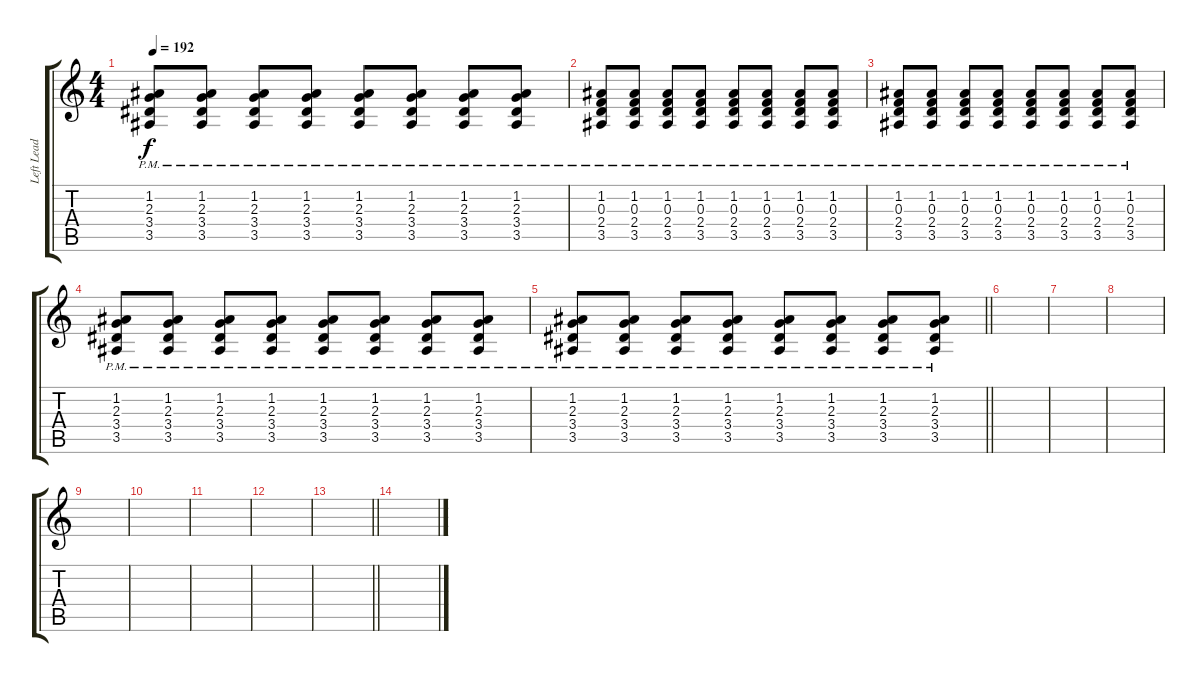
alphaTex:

\track ("Left Lead 1" "Left Lead ") {instrument distortionguitar}
\staff {score tabs}
\tuning (D4 A3 F3 C3 G2 C2) {hide}
\ts (4 4)
\tempo 192
\clef g2
\ks c
(1.2{pm} 2.3{pm} 3.4{pm} 3.5{pm}).8{dy f} (1.2{pm} 2.3{pm} 3.4{pm} 3.5{pm}).8 (1.2{pm} 2.3{pm} 3.4{pm} 3.5{pm}).8 (1.2{pm} 2.3{pm} 3.4{pm} 3.5{pm}).8 (1.2{pm} 2.3{pm} 3.4{pm} 3.5{pm}).8 (1.2{pm} 2.3{pm} 3.4{pm} 3.5{pm}).8 (1.2{pm} 2.3{pm} 3.4{pm} 3.5{pm}).8 (1.2{pm} 2.3{pm} 3.4{pm} 3.5{pm}).8 |
(1.2{pm} 0.3{pm} 2.4{pm} 3.5{pm}).8 (1.2{pm} 0.3{pm} 2.4{pm} 3.5{pm}).8 (1.2{pm} 0.3{pm} 2.4{pm} 3.5{pm}).8 (1.2{pm} 0.3{pm} 2.4{pm} 3.5{pm}).8 (1.2{pm} 0.3{pm} 2.4{pm} 3.5{pm}).8 (1.2{pm} 0.3{pm} 2.4{pm} 3.5{pm}).8 (1.2{pm} 0.3{pm} 2.4{pm} 3.5{pm}).8 (1.2{pm} 0.3{pm} 2.4{pm} 3.5{pm}).8 |
(1.2{pm} 0.3{pm} 2.4{pm} 3.5{pm}).8 (1.2{pm} 0.3{pm} 2.4{pm} 3.5{pm}).8 (1.2{pm} 0.3{pm} 2.4{pm} 3.5{pm}).8 (1.2{pm} 0.3{pm} 2.4{pm} 3.5{pm}).8 (1.2{pm} 0.3{pm} 2.4{pm} 3.5{pm}).8 (1.2{pm} 0.3{pm} 2.4{pm} 3.5{pm}).8 (1.2{pm} 0.3{pm} 2.4{pm} 3.5{pm}).8 (1.2{pm} 0.3{pm} 2.4{pm} 3.5{pm}).8 |
(1.2{pm} 2.3{pm} 3.4{pm} 3.5{pm}).8 (1.2{pm} 2.3{pm} 3.4{pm} 3.5{pm}).8 (1.2{pm} 2.3{pm} 3.4{pm} 3.5{pm}).8 (1.2{pm} 2.3{pm} 3.4{pm} 3.5{pm}).8 (1.2{pm} 2.3{pm} 3.4{pm} 3.5{pm}).8 (1.2{pm} 2.3{pm} 3.4{pm} 3.5{pm}).8 (1.2{pm} 2.3{pm} 3.4{pm} 3.5{pm}).8 (1.2{pm} 2.3{pm} 3.4{pm} 3.5{pm}).8 |
\barLineRight lightlight
(1.2{pm} 2.3{pm} 3.4{pm} 3.5{pm}).8 (1.2{pm} 2.3{pm} 3.4{pm} 3.5{pm}).8 (1.2{pm} 2.3{pm} 3.4{pm} 3.5{pm}).8 (1.2{pm} 2.3{pm} 3.4{pm} 3.5{pm}).8 (1.2{pm} 2.3{pm} 3.4{pm} 3.5{pm}).8 (1.2{pm} 2.3{pm} 3.4{pm} 3.5{pm}).8 (1.2{pm} 2.3{pm} 3.4{pm} 3.5{pm}).8 (1.2{pm} 2.3{pm} 3.4{pm} 3.5{pm}).8 |
\section ("" "")
|
|
|
|
|
|
|
\barLineRight lightlight
|
\section ("" "")
